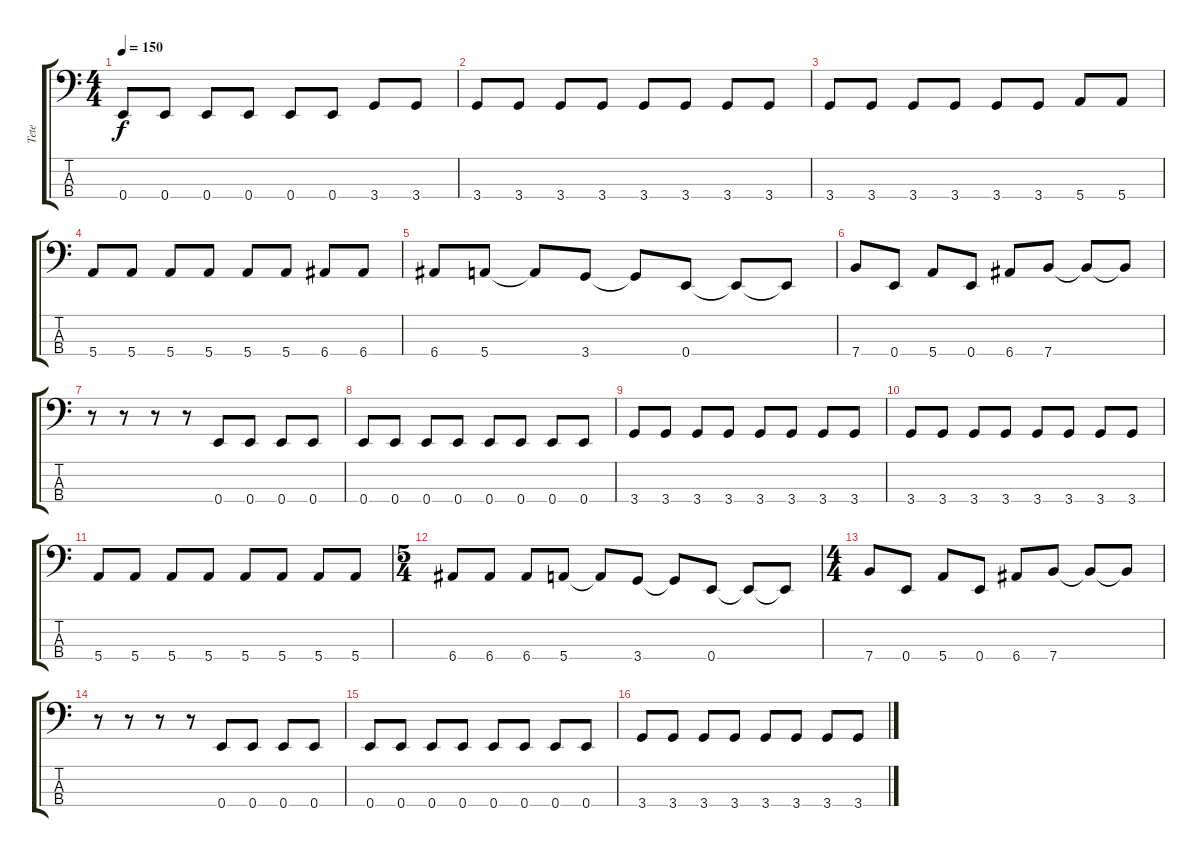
\track ("Tete" "Tete") {instrument electricbassfinger}
\staff {score tabs}
\tuning (G2 D2 A1 E1) {hide}
\ts (4 4)
\tempo 150
\clef f4
\ks c
0.4.8{dy f} 0.4.8 0.4.8 0.4.8 0.4.8 0.4.8 3.4.8 3.4.8 |
3.4.8 3.4.8 3.4.8 3.4.8 3.4.8 3.4.8 3.4.8 3.4.8 |
3.4.8 3.4.8 3.4.8 3.4.8 3.4.8 3.4.8 5.4.8 5.4.8 |
5.4.8 5.4.8 5.4.8 5.4.8 5.4.8 5.4.8 6.4.8 6.4.8 |
6.4.8 5.4.8 5.4{t}.8 3.4.8 3.4{t}.8 0.4.8 0.4{t}.8 0.4{t}.8 |
7.4.8 0.4.8 5.4.8 0.4.8 6.4.8 7.4.8 7.4{t}.8 7.4{t}.8 |
r.8 r.8 r.8 r.8 0.4.8 0.4.8 0.4.8 0.4.8 |
0.4.8 0.4.8 0.4.8 0.4.8 0.4.8 0.4.8 0.4.8 0.4.8 |
3.4.8 3.4.8 3.4.8 3.4.8 3.4.8 3.4.8 3.4.8 3.4.8 |
3.4.8 3.4.8 3.4.8 3.4.8 3.4.8 3.4.8 3.4.8 3.4.8 |
5.4.8 5.4.8 5.4.8 5.4.8 5.4.8 5.4.8 5.4.8 5.4.8 |
\ts (5 4)
6.4.8 6.4.8 6.4.8 5.4.8 5.4{t}.8 3.4.8 3.4{t}.8 0.4.8 0.4{t}.8 0.4{t}.8 |
\ts (4 4)
7.4.8 0.4.8 5.4.8 0.4.8 6.4.8 7.4.8 7.4{t}.8 7.4{t}.8 |
r.8 r.8 r.8 r.8 0.4.8 0.4.8 0.4.8 0.4.8 |
0.4.8 0.4.8 0.4.8 0.4.8 0.4.8 0.4.8 0.4.8 0.4.8 |
3.4.8 3.4.8 3.4.8 3.4.8 3.4.8 3.4.8 3.4.8 3.4.8
